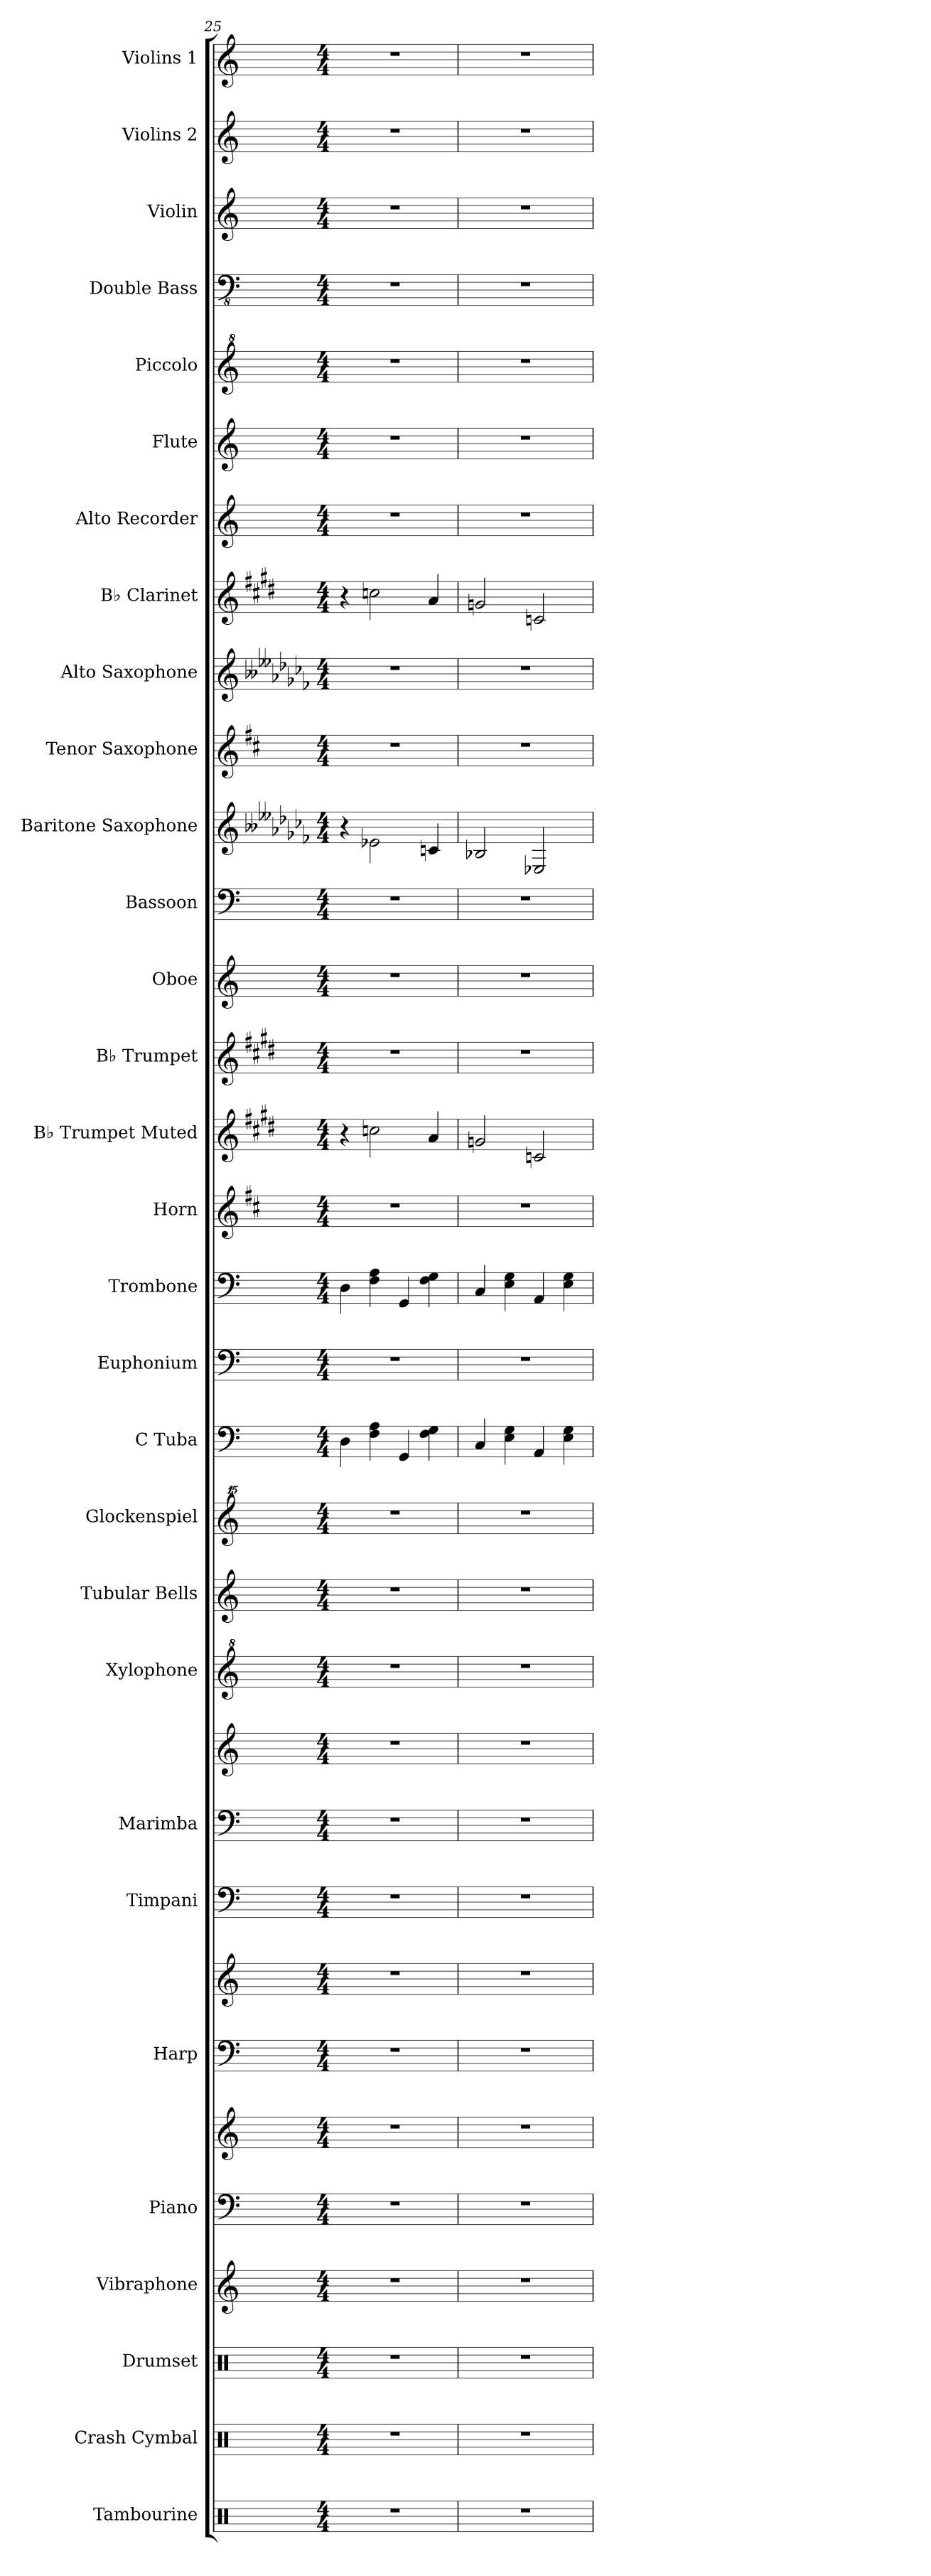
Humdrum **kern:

**kern	**kern	**kern	**kern	**kern	**kern	**kern	**kern	**kern	**kern	**kern	**kern	**kern	**kern	**kern	**kern	**kern	**kern	**kern	**kern	**kern	**kern	**kern	**kern	**kern	**kern	**kern	**kern	**kern	**kern	**kern	**kern	**kern
*part30	*part29	*part28	*part27	*part26	*part26	*part25	*part25	*part24	*part23	*part23	*part22	*part21	*part20	*part19	*part18	*part17	*part16	*part15	*part14	*part13	*part12	*part11	*part10	*part9	*part8	*part7	*part6	*part5	*part4	*part3	*part2	*part1
*staff33	*staff32	*staff31	*staff30	*staff29	*staff28	*staff27	*staff26	*staff25	*staff24	*staff23	*staff22	*staff21	*staff20	*staff19	*staff18	*staff17	*staff16	*staff15	*staff14	*staff13	*staff12	*staff11	*staff10	*staff9	*staff8	*staff7	*staff6	*staff5	*staff4	*staff3	*staff2	*staff1
*I"Tambourine	*I"Crash Cymbal	*I"Drumset	*I"Vibraphone	*I"Piano	*	*I"Harp	*	*I"Timpani	*I"Marimba	*	*I"Xylophone	*I"Tubular Bells	*I"Glockenspiel	*I"C Tuba	*I"Euphonium	*I"Trombone	*I"Horn	*I"B♭ Trumpet Muted	*I"B♭ Trumpet	*I"Oboe	*I"Bassoon	*I"Baritone Saxophone	*I"Tenor Saxophone	*I"Alto Saxophone	*I"B♭ Clarinet	*I"Alto Recorder	*I"Flute	*I"Piccolo	*I"Double Bass	*I"Violin	*I"Violins 2	*I"Violins 1
*I'Tamb.	*I'Cr. Cym.	*I'Drs.	*I'Vib.	*I'Pno.	*	*I'Hrp.	*	*I'Timp.	*I'Mrm.	*	*I'Xyl.	*I'Tu. Be.	*I'Glk.	*I'C Tu.	*I'Eu.	*I'Trb.	*I'Hn.	*I'B♭ Tpt. Mut	*I'B♭ Tpt.	*I'Ob.	*I'Bsn.	*I'Bar. Sax.	*I'T. Sax.	*I'A. Sax.	*I'B♭ Cl.	*I'A. Rec.	*I'Fl.	*I'Picc.	*	*I'Vln.	*I'Vlns. 2	*I'Vlns. 1
*clefX	*clefX	*clefX	*clefG2	*clefF4	*clefG2	*clefF4	*clefG2	*clefF4	*clefF4	*clefG2	*clefG^2	*clefG2	*clefG^^2	*clefF4	*clefF4	*clefF4	*clefG2	*clefG2	*clefG2	*clefG2	*clefF4	*clefG2	*clefG2	*clefG2	*clefG2	*clefG2	*clefG2	*clefG^2	*clefFv4	*clefG2	*clefG2	*clefG2
*	*	*	*	*	*	*	*	*	*	*	*	*	*	*	*	*	*ITrd4c7	*ITrd1c2	*ITrd1c2	*	*	*ITrd12c21	*ITrd8c14	*ITrd5c9	*ITrd1c2	*	*	*ITrd-7c-12	*ITrd7c12	*	*	*
*k[]	*k[]	*k[]	*k[]	*k[]	*k[]	*k[]	*k[]	*k[]	*k[]	*k[]	*k[]	*k[]	*k[]	*k[]	*k[]	*k[]	*k[f#]	*k[f#c#]	*k[f#c#]	*k[]	*k[]	*k[b--e--a-d-g-c-f-]	*k[f#c#]	*k[b--e--a-d-g-c-f-]	*k[f#c#]	*k[]	*k[]	*k[]	*k[]	*k[]	*k[]	*k[]
*C:	*C:	*C:	*C:	*C:	*C:	*C:	*C:	*C:	*C:	*C:	*C:	*C:	*C:	*C:	*C:	*C:	*G:	*D:	*D:	*C:	*C:	*B--:	*D:	*B--:	*D:	*C:	*C:	*C:	*C:	*C:	*C:	*C:
*M4/4	*M4/4	*M4/4	*M4/4	*M4/4	*M4/4	*M4/4	*M4/4	*M4/4	*M4/4	*M4/4	*M4/4	*M4/4	*M4/4	*M4/4	*M4/4	*M4/4	*M4/4	*M4/4	*M4/4	*M4/4	*M4/4	*M4/4	*M4/4	*M4/4	*M4/4	*M4/4	*M4/4	*M4/4	*M4/4	*M4/4	*M4/4	*M4/4
=25	=25	=25	=25	=25	=25	=25	=25	=25	=25	=25	=25	=25	=25	=25	=25	=25	=25	=25	=25	=25	=25	=25	=25	=25	=25	=25	=25	=25	=25	=25	=25	=25
1r	1r	1r	1r	1r	1r	1r	1r	1r	1r	1r	1r	1r	1r	4D\	1r	4D\	1r	4r	1r	1r	1r	4r	1r	1r	4r	1r	1r	1r	1r	1r	1r	1r
.	.	.	.	.	.	.	.	.	.	.	.	.	.	4F\ 4A\	.	4F\ 4A\	.	2b-X\	.	.	.	2E-X\	.	.	2b-X\	.	.	.	.	.	.	.
.	.	.	.	.	.	.	.	.	.	.	.	.	.	4GG/	.	4GG/	.	.	.	.	.	.	.	.	.	.	.	.	.	.	.	.
.	.	.	.	.	.	.	.	.	.	.	.	.	.	4F\ 4G\	.	4F\ 4G\	.	4g/	.	.	.	4Cn/	.	.	4g/	.	.	.	.	.	.	.
=26	=26	=26	=26	=26	=26	=26	=26	=26	=26	=26	=26	=26	=26	=26	=26	=26	=26	=26	=26	=26	=26	=26	=26	=26	=26	=26	=26	=26	=26	=26	=26	=26
1r	1r	1r	1r	1r	1r	1r	1r	1r	1r	1r	1r	1r	1r	4C/	1r	4C/	1r	2fn/	1r	1r	1r	2BB-X/	1r	1r	2fn/	1r	1r	1r	1r	1r	1r	1r
.	.	.	.	.	.	.	.	.	.	.	.	.	.	4E\ 4G\	.	4E\ 4G\	.	.	.	.	.	.	.	.	.	.	.	.	.	.	.	.
.	.	.	.	.	.	.	.	.	.	.	.	.	.	4AA/	.	4AA/	.	2B-X/	.	.	.	2EE-X/	.	.	2B-X/	.	.	.	.	.	.	.
.	.	.	.	.	.	.	.	.	.	.	.	.	.	4E\ 4G\	.	4E\ 4G\	.	.	.	.	.	.	.	.	.	.	.	.	.	.	.	.
=	=	=	=	=	=	=	=	=	=	=	=	=	=	=	=	=	=	=	=	=	=	=	=	=	=	=	=	=	=	=	=	=
*-	*-	*-	*-	*-	*-	*-	*-	*-	*-	*-	*-	*-	*-	*-	*-	*-	*-	*-	*-	*-	*-	*-	*-	*-	*-	*-	*-	*-	*-	*-	*-	*-
